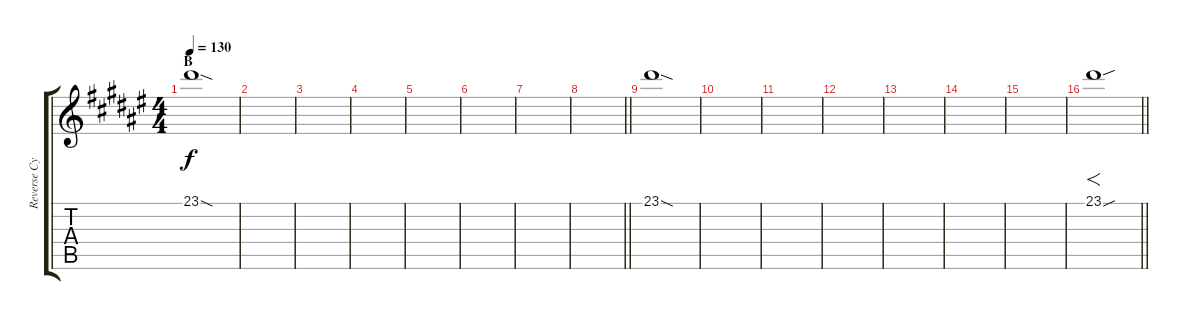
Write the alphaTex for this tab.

\track ("Reverse Cymbal/Effects" "Reverse Cy") {instrument reversecymbal}
\staff {score tabs}
\tuning (E4 B3 G3 D3 A2 E2) {hide}
\ts (4 4)
\section ("" "B")
\tempo 130
\clef g2
\ks d#minor
23.1{sod}.1{dy f volume 10 instrument telephonering} |
|
|
|
|
|
|
\barLineRight lightlight
|
23.1{sod}.1{volume 10 instrument telephonering} |
|
|
|
|
|
|
\barLineRight lightlight
23.1{sou}.1{f volume 13}
